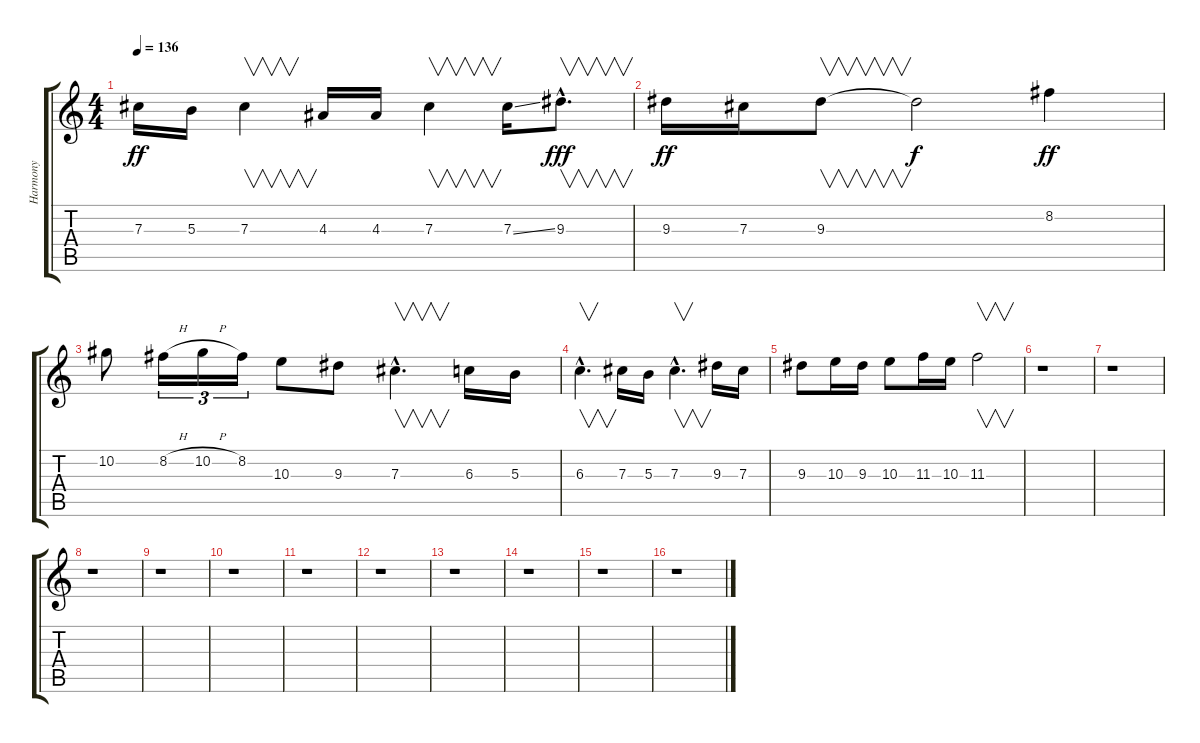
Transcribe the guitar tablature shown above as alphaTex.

\track ("Harmony" "Harmony") {instrument overdrivenguitar}
\staff {score tabs}
\tuning (Eb4 Bb3 Gb3 Db3 Ab2 Eb2) {hide}
\ts (4 4)
\tempo 136
\clef g2
\ks c
7.3.16{dy ff} 5.3.16 7.3.4{v} 4.3.16 4.3.16 7.3.4{v} 7.3{ss}.16 9.3{hac}.8{v d dy fff} |
9.3.16{dy ff} 7.3.16 9.3.8{v} 9.3{t}.2{dy f} 8.2.4{dy ff} |
10.2.8 8.2{h}.16{tu (3 2)} 10.2{h}.16{tu (3 2)} 8.2.16{tu (3 2)} 10.3.8 9.3.8 7.3{hac}.4{v d} 6.3.16 5.3.16 |
6.3{hac}.4{v d} 7.3.16 5.3.16 7.3{hac}.4{v d} 9.3.16 7.3.16 |
9.3.8 10.3.16 9.3.16 10.3.8 11.3.16 10.3.16 11.3.2{v} |
r.1 |
r.1 |
r.1 |
r.1 |
r.1 |
r.1 |
r.1 |
r.1 |
r.1 |
r.1 |
r.1
